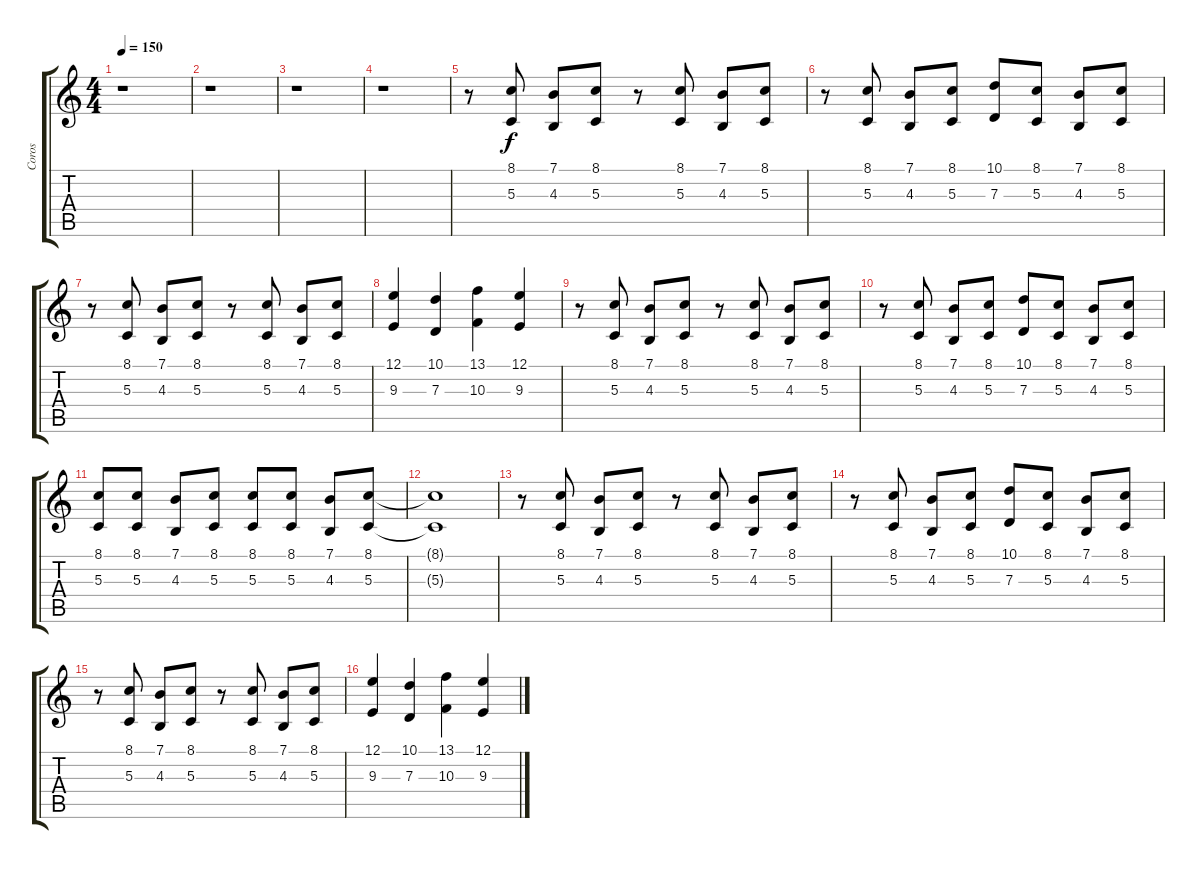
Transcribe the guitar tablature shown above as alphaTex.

\track ("Coros" "Coros") {instrument fx7echoes}
\staff {score tabs}
\tuning (E4 B3 G3 D3 A2 E2) {hide}
\ts (4 4)
\tempo 150
\clef g2
\ks c
r.1{dy f} |
r.1 |
r.1 |
r.1 |
r.8 (8.1 5.3).8 (7.1 4.3).8 (8.1 5.3).8 r.8 (8.1 5.3).8 (7.1 4.3).8 (8.1 5.3).8 |
r.8 (8.1 5.3).8 (7.1 4.3).8 (8.1 5.3).8 (10.1 7.3).8 (8.1 5.3).8 (7.1 4.3).8 (8.1 5.3).8 |
r.8 (8.1 5.3).8 (7.1 4.3).8 (8.1 5.3).8 r.8 (8.1 5.3).8 (7.1 4.3).8 (8.1 5.3).8 |
(12.1 9.3).4 (10.1 7.3).4 (13.1 10.3).4 (12.1 9.3).4 |
r.8 (8.1 5.3).8 (7.1 4.3).8 (8.1 5.3).8 r.8 (8.1 5.3).8 (7.1 4.3).8 (8.1 5.3).8 |
r.8 (8.1 5.3).8 (7.1 4.3).8 (8.1 5.3).8 (10.1 7.3).8 (8.1 5.3).8 (7.1 4.3).8 (8.1 5.3).8 |
(8.1 5.3).8 (8.1 5.3).8 (7.1 4.3).8 (8.1 5.3).8 (8.1 5.3).8 (8.1 5.3).8 (7.1 4.3).8 (8.1 5.3).8 |
(8.1{t} 5.3{t}).1 |
r.8 (8.1 5.3).8 (7.1 4.3).8 (8.1 5.3).8 r.8 (8.1 5.3).8 (7.1 4.3).8 (8.1 5.3).8 |
r.8 (8.1 5.3).8 (7.1 4.3).8 (8.1 5.3).8 (10.1 7.3).8 (8.1 5.3).8 (7.1 4.3).8 (8.1 5.3).8 |
r.8 (8.1 5.3).8 (7.1 4.3).8 (8.1 5.3).8 r.8 (8.1 5.3).8 (7.1 4.3).8 (8.1 5.3).8 |
(12.1 9.3).4 (10.1 7.3).4 (13.1 10.3).4 (12.1 9.3).4
